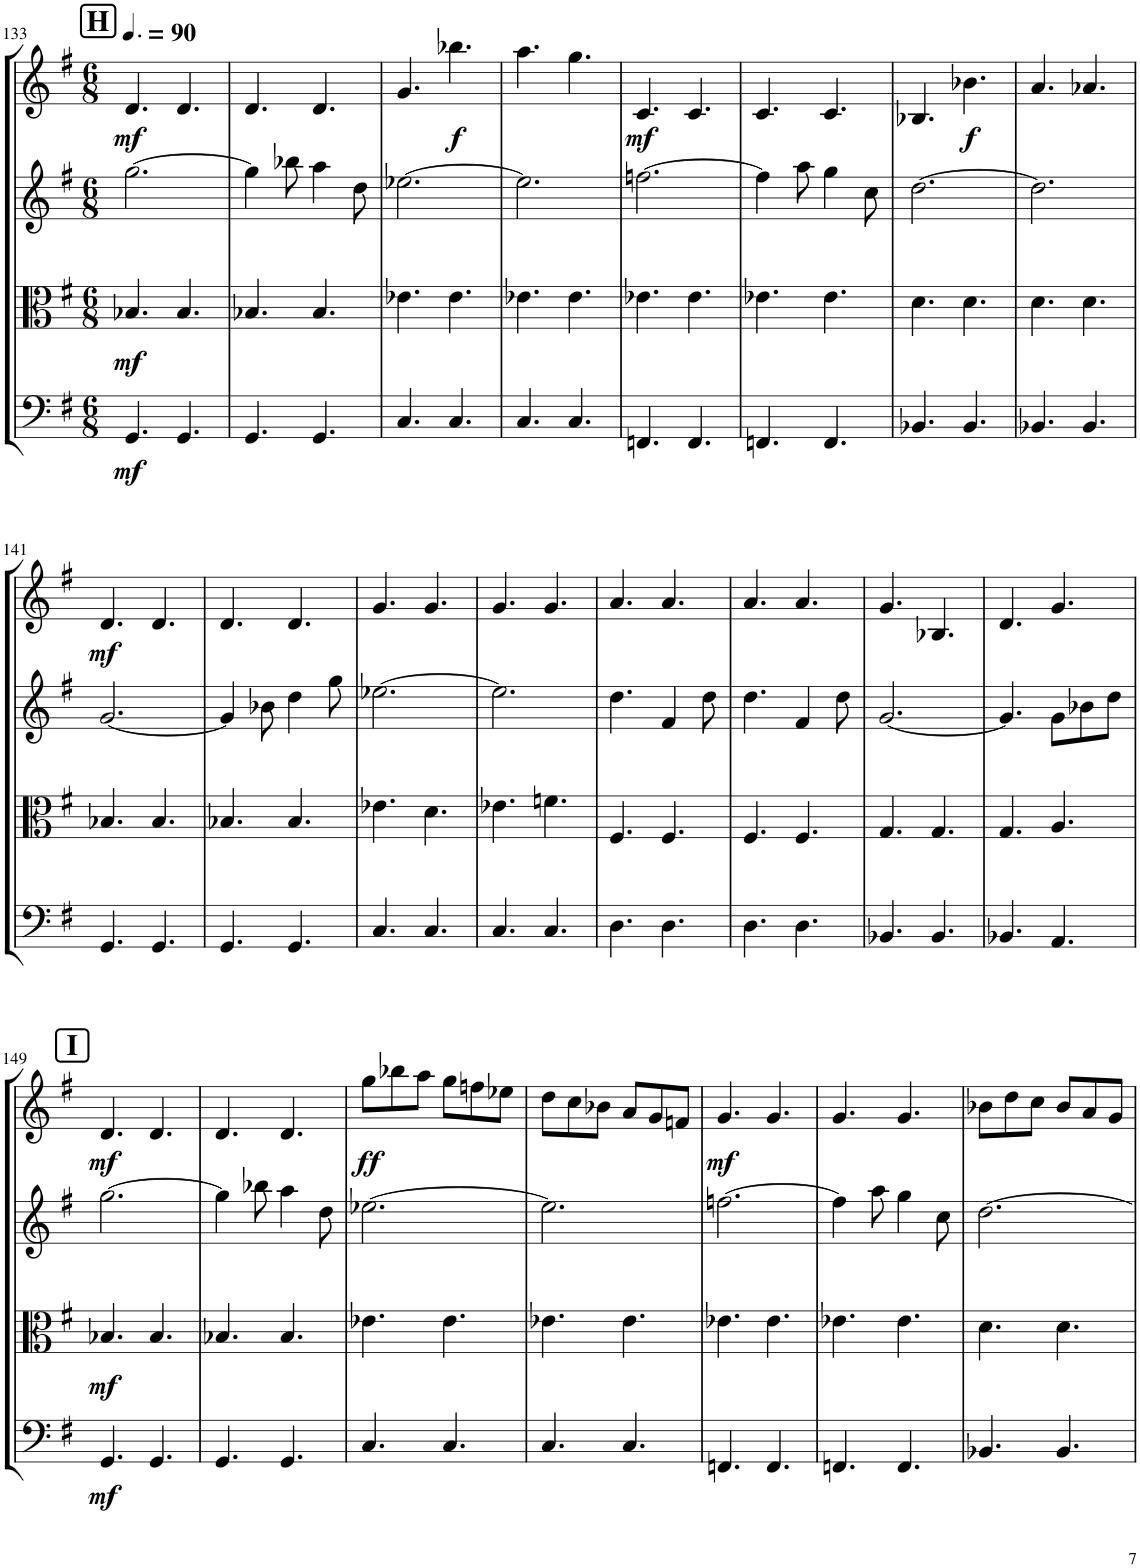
**kern	**dynam	**kern	**dynam	**kern	**kern	**dynam
*part4	*part4	*part3	*part3	*part2	*part1	*part1
*staff4	*staff4	*staff3	*staff3	*staff2	*staff1	*staff1
*I"Violoncello	*	*I"Viola	*	*I"Violin II	*I"Violin I	*
*I'Vc	*	*I'Vla	*	*I'Vln	*I'Vln	*
!!LO:PB:g=z
*clefF4	*	*clefC3	*	*clefG2	*clefG2	*
*k[f#]	*	*k[f#]	*	*k[f#]	*k[f#]	*
*M6/8	*	*M6/8	*	*M6/8	*M6/8	*
*MM135	*	*MM135	*	*MM135	*MM135	*
!!LO:REH:place=s1:a:B:cj:fs=14:t=H
=133	=133	=133	=133	=133	=133	=133
!	!LO:DY:b	!	!LO:DY:b	!	!	!LO:DY:b
4.GG/	mf	4.B-X/	mf	[2.gg\	4.d/	mf
4.GG/	.	4.B-/	.	.	4.d/	.
=134	=134	=134	=134	=134	=134	=134
4.GG/	.	4.B-X/	.	4gg\]	4.d/	.
.	.	.	.	8bb-X\	.	.
4.GG/	.	4.B-/	.	4aa\	4.d/	.
.	.	.	.	8dd\	.	.
=135	=135	=135	=135	=135	=135	=135
4.C/	.	4.e-X\	.	[2.ee-X\	4.g/	.
!	!	!	!	!	!	!LO:DY:b
4.C/	.	4.e-\	.	.	4.bb-X\	f
=136	=136	=136	=136	=136	=136	=136
4.C/	.	4.e-X\	.	2.ee-\]	4.aa\	.
4.C/	.	4.e-\	.	.	4.gg\	.
=137	=137	=137	=137	=137	=137	=137
!	!	!	!	!	!	!LO:DY:b
4.FFn/	.	4.e-X\	.	[2.ffn\	4.c/	mf
4.FF/	.	4.e-\	.	.	4.c/	.
=138	=138	=138	=138	=138	=138	=138
4.FFn/	.	4.e-X\	.	4ff\]	4.c/	.
.	.	.	.	8aa\	.	.
4.FF/	.	4.e-\	.	4gg\	4.c/	.
.	.	.	.	8cc\	.	.
=139	=139	=139	=139	=139	=139	=139
4.BB-X/	.	4.d\	.	[2.dd\	4.B-X/	.
!	!	!	!	!	!	!LO:DY:b
4.BB-/	.	4.d\	.	.	4.b-X\	f
=140	=140	=140	=140	=140	=140	=140
4.BB-X/	.	4.d\	.	2.dd\]	4.a/	.
4.BB-/	.	4.d\	.	.	4.a-X/	.
!!LO:LB:g=z
=141	=141	=141	=141	=141	=141	=141
!	!	!	!	!	!	!LO:DY:b
4.GG/	.	4.B-X/	.	[2.g/	4.d/	mf
4.GG/	.	4.B-/	.	.	4.d/	.
=142	=142	=142	=142	=142	=142	=142
4.GG/	.	4.B-X/	.	4g/]	4.d/	.
.	.	.	.	8b-X\	.	.
4.GG/	.	4.B-/	.	4dd\	4.d/	.
.	.	.	.	8gg\	.	.
=143	=143	=143	=143	=143	=143	=143
4.C/	.	4.e-X\	.	[2.ee-X\	4.g/	.
4.C/	.	4.d\	.	.	4.g/	.
=144	=144	=144	=144	=144	=144	=144
4.C/	.	4.e-X\	.	2.ee-\]	4.g/	.
4.C/	.	4.fn\	.	.	4.g/	.
=145	=145	=145	=145	=145	=145	=145
4.D\	.	4.F#/	.	4.dd\	4.a/	.
4.D\	.	4.F#/	.	4f#/	4.a/	.
.	.	.	.	8dd\	.	.
=146	=146	=146	=146	=146	=146	=146
4.D\	.	4.F#/	.	4.dd\	4.a/	.
4.D\	.	4.F#/	.	4f#/	4.a/	.
.	.	.	.	8dd\	.	.
=147	=147	=147	=147	=147	=147	=147
4.BB-X/	.	4.G/	.	[2.g/	4.g/	.
4.BB-/	.	4.G/	.	.	4.B-X/	.
=148	=148	=148	=148	=148	=148	=148
4.BB-X/	.	4.G/	.	4.g/]	4.d/	.
4.AA/	.	4.A/	.	8g\L	4.g/	.
.	.	.	.	8b-X\	.	.
.	.	.	.	8dd\J	.	.
!!LO:LB:g=z
!!LO:REH:place=s1:a:B:cj:fs=14:t=I
=149	=149	=149	=149	=149	=149	=149
!	!LO:DY:b	!	!LO:DY:b	!	!	!LO:DY:b
4.GG/	mf	4.B-X/	mf	[2.gg\	4.d/	mf
4.GG/	.	4.B-/	.	.	4.d/	.
=150	=150	=150	=150	=150	=150	=150
4.GG/	.	4.B-X/	.	4gg\]	4.d/	.
.	.	.	.	8bb-X\	.	.
4.GG/	.	4.B-/	.	4aa\	4.d/	.
.	.	.	.	8dd\	.	.
=151	=151	=151	=151	=151	=151	=151
!	!	!	!	!	!	!LO:DY:b
4.C/	.	4.e-X\	.	[2.ee-X\	8gg\L	ff
.	.	.	.	.	8bb-X\	.
.	.	.	.	.	8aa\J	.
4.C/	.	4.e-\	.	.	8gg\L	.
.	.	.	.	.	8ffn\	.
.	.	.	.	.	8ee-X\J	.
=152	=152	=152	=152	=152	=152	=152
4.C/	.	4.e-X\	.	2.ee-\]	8dd\L	.
.	.	.	.	.	8cc\	.
.	.	.	.	.	8b-X\J	.
4.C/	.	4.e-\	.	.	8a/L	.
.	.	.	.	.	8g/	.
.	.	.	.	.	8fn/J	.
=153	=153	=153	=153	=153	=153	=153
!	!	!	!	!	!	!LO:DY:b
4.FFn/	.	4.e-X\	.	[2.ffn\	4.g/	mf
4.FF/	.	4.e-\	.	.	4.g/	.
=154	=154	=154	=154	=154	=154	=154
4.FFn/	.	4.e-X\	.	4ff\]	4.g/	.
.	.	.	.	8aa\	.	.
4.FF/	.	4.e-\	.	4gg\	4.g/	.
.	.	.	.	8cc\	.	.
=155	=155	=155	=155	=155	=155	=155
4.BB-X/	.	4.d\	.	[2.dd\	8b-X\L	.
.	.	.	.	.	8dd\	.
.	.	.	.	.	8cc\J	.
4.BB-/	.	4.d\	.	.	8b-/L	.
.	.	.	.	.	8a/	.
.	.	.	.	.	8g/J	.
=	=	=	=	=	=	=
*-	*-	*-	*-	*-	*-	*-
